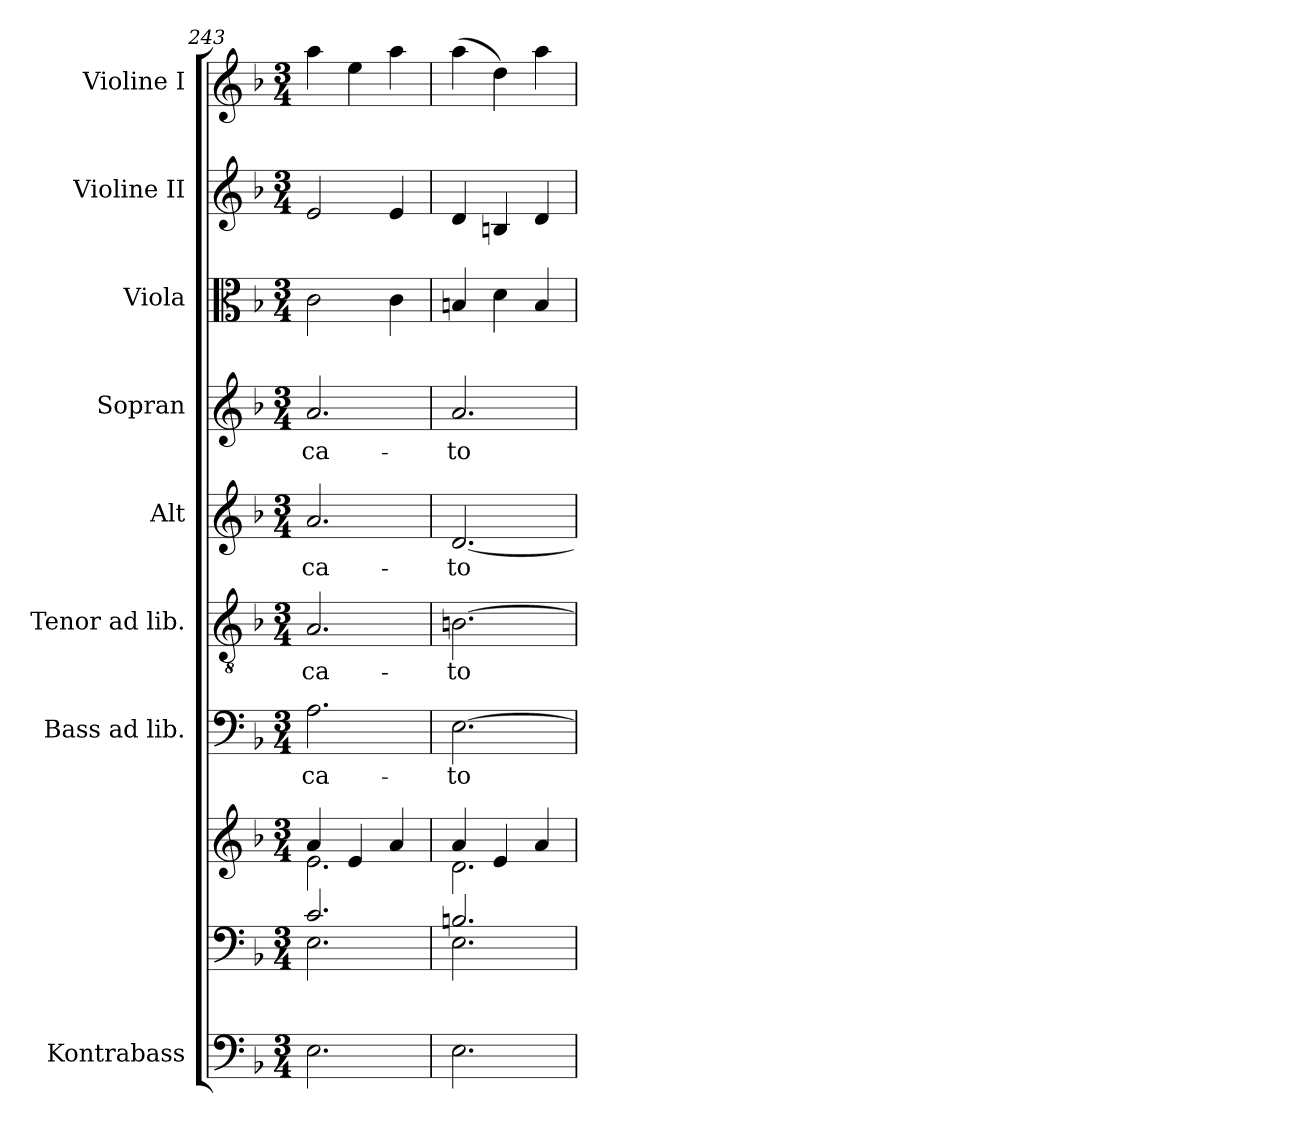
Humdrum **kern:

**kern	**kern	**kern	**kern	**text	**kern	**text	**kern	**text	**kern	**text	**kern	**kern	**kern
*part9	*part8	*part8	*part7	*part7	*part6	*part6	*part5	*part5	*part4	*part4	*part3	*part2	*part1
*staff10	*staff9	*staff8	*staff7	*staff7	*staff6	*staff6	*staff5	*staff5	*staff4	*staff4	*staff3	*staff2	*staff1
*I"Kontrabass	*	*	*I"Bass ad lib.	*	*I"Tenor ad lib.	*	*I"Alt	*	*I"Sopran	*	*I"Viola	*I"Violine II	*I"Violine I
*I'Kb.	*	*	*I'B.	*	*I'T.	*	*I'A.	*	*I'S.	*	*I'Vla.	*I'Vl. II	*I'Vl. I
*clefF4	*clefF4	*clefG2	*clefF4	*	*clefGv2	*	*clefG2	*	*clefG2	*	*clefC3	*clefG2	*clefG2
*ITrd7c12	*	*	*	*	*	*	*	*	*	*	*	*	*
*k[b-]	*k[b-]	*k[b-]	*k[b-]	*	*k[b-]	*	*k[b-]	*	*k[b-]	*	*k[b-]	*k[b-]	*k[b-]
*F:	*F:	*F:	*F:	*	*F:	*	*F:	*	*F:	*	*F:	*F:	*F:
*M3/4	*M3/4	*M3/4	*M3/4	*	*M3/4	*	*M3/4	*	*M3/4	*	*M3/4	*M3/4	*M3/4
=243	=243	=243	=243	=243	=243	=243	=243	=243	=243	=243	=243	=243	=243
*	*^	*^	*	*	*	*	*	*	*	*	*	*	*
!	!	!	!	!	!	!LO:LY:b	!	!LO:LY:b	!	!LO:LY:b	!	!LO:LY:b	!	!	!
2.EE\	2.c/	2.E\	4a/	2.e\	2.A\	-ca-	2.A/	-ca-	2.a/	-ca-	2.a/	-ca-	2c\	2e/	4aa\
.	.	.	4e/	.	.	.	.	.	.	.	.	.	.	.	4ee\
.	.	.	4a/	.	.	.	.	.	.	.	.	.	4c\	4e/	4aa\
=244	=244	=244	=244	=244	=244	=244	=244	=244	=244	=244	=244	=244	=244	=244	=244
!	!	!	!	!	!	!LO:LY:b	!	!LO:LY:b	!	!LO:LY:b	!	!LO:LY:b	!	!	!
2.EE\	2.Bn/	2.E\	4a/	2.d\	[2.E\	-to-	[2.Bn\	-to-	[2.d/	-to-	2.a/	-to-	4Bn/	4d/	(>4aa\
.	.	.	4e/	.	.	.	.	.	.	.	.	.	4d\	4Bn/	4dd\)
.	.	.	4a/	.	.	.	.	.	.	.	.	.	4B/	4d/	4aa\
*	*v	*v	*	*	*	*	*	*	*	*	*	*	*	*	*
*	*	*v	*v	*	*	*	*	*	*	*	*	*	*	*
=	=	=	=	=	=	=	=	=	=	=	=	=	=
*-	*-	*-	*-	*-	*-	*-	*-	*-	*-	*-	*-	*-	*-
